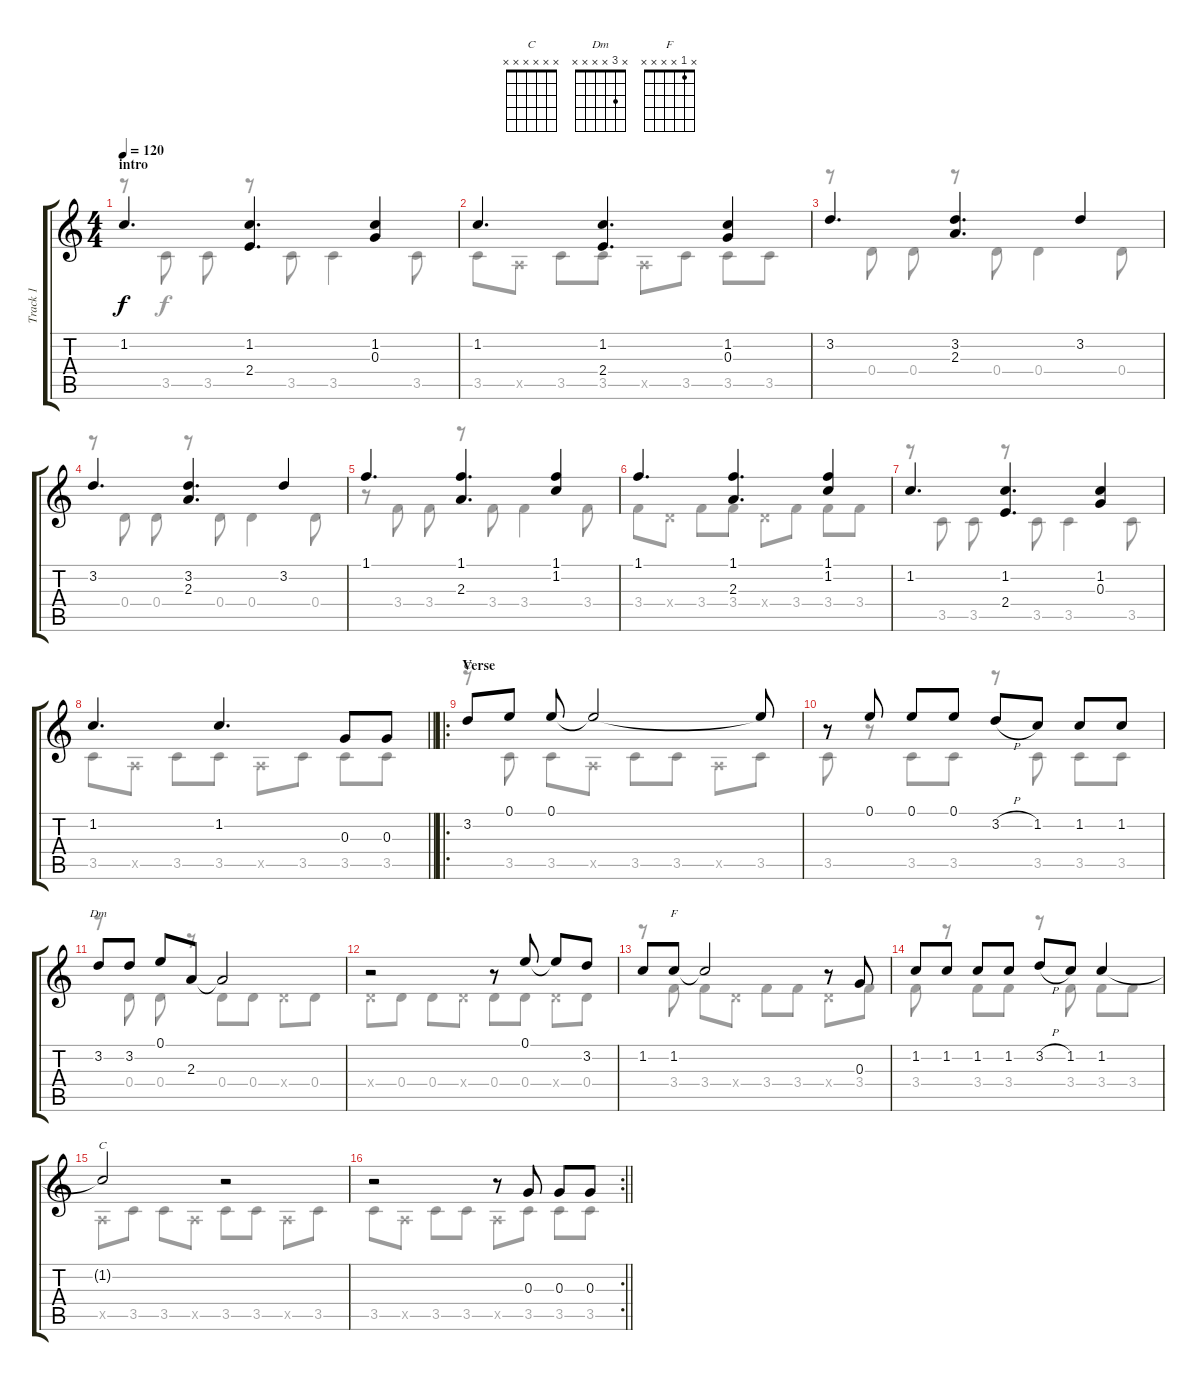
\track ("Track 1" "Track 1") {instrument acousticguitarsteel}
\staff {score tabs}
\tuning (E4 B3 G3 D3 A2 E2) {hide}
\chord ("C" x 3 x x x x)
\chord ("Dm" x 3 x x x x)
\chord ("F" x 1 x x x x)
\chord ("C" x x x x x x)
\voice
\ts (4 4)
\section ("" "intro")
\tempo 120
\clef g2
\ks c
1.2.4{d dy f instrument acousticguitarsteel} (1.2 2.4).4{d} (1.2 0.3).4 |
1.2.4{d} (1.2 2.4).4{d} (1.2 0.3).4 |
3.2.4{d} (3.2 2.3).4{d} 3.2.4 |
3.2.4{d} (3.2 2.3).4{d} 3.2.4 |
1.1.4{d} (1.1 2.3).4{d} (1.1 1.2).4 |
1.1.4{d} (1.1 2.3).4{d} (1.1 1.2).4 |
1.2.4{d} (1.2 2.4).4{d} (1.2 0.3).4 |
\barLineRight lightlight
1.2.4{d} 1.2.4{d} 0.3.8 0.3.8 |
\ro
\section ("" "Verse")
3.2.8{ch "C"} 0.1.8 0.1.8 0.1{t}.2 0.1{t}.8 |
r.8 0.1.8 0.1.8 0.1.8 3.2{h}.8 1.2.8 1.2.8 1.2.8 |
3.2.8{ch "Dm"} 3.2.8 0.1.8 2.3.8 2.3{t}.2 |
r.2 r.8 0.1.8 0.1{t}.8 3.2.8 |
1.2.8 1.2.8{ch "F"} 1.2{t}.2 r.8 0.3.8 |
1.2.8 1.2.8 1.2.8 1.2.8 3.2{h}.8 1.2.8 1.2.4 |
1.2{t}.2{ch "C"} r.2 |
\rc 2
\barLineRight lightlight
r.2 r.8 0.3.8 0.3.8 0.3.8
\voice
\clef g2
\ottava regular
\simile none
\ks c
r.8{dy f} 3.5.8 3.5.8 r.8 3.5.8 3.5.4 3.5.8 |
3.5.8 0.5{x}.8 3.5.8 3.5.8 0.5{x}.8 3.5.8 3.5.8 3.5.8 |
r.8 0.4.8 0.4.8 r.8 0.4.8 0.4.4 0.4.8 |
r.8 0.4.8 0.4.8 r.8 0.4.8 0.4.4 0.4.8 |
r.8 3.4.8 3.4.8 r.8 3.4.8 3.4.4 3.4.8 |
3.4.8 0.4{x}.8 3.4.8 3.4.8 0.4{x}.8 3.4.8 3.4.8 3.4.8 |
r.8 3.5.8 3.5.8 r.8 3.5.8 3.5.4 3.5.8 |
\barLineRight lightlight
3.5.8 0.5{x}.8 3.5.8 3.5.8 0.5{x}.8 3.5.8 3.5.8 3.5.8 |
r.8 3.5.8 3.5.8 0.5{x}.8 3.5.8 3.5.8 0.5{x}.8 3.5.8 |
3.5.8 r.8 3.5.8 3.5.8 r.8 3.5.8 3.5.8 3.5.8 |
r.8 0.4.8 0.4.8 r.8 0.4.8 0.4.8 0.4{x}.8 0.4.8 |
0.4{x}.8 0.4.8 0.4.8 0.4{x}.8 0.4.8 0.4.8 0.4{x}.8 0.4.8 |
r.8 3.4.8 3.4.8 0.4{x}.8 3.4.8 3.4.8 0.4{x}.8 3.4.8 |
3.4.8 r.8 3.4.8 3.4.8 r.8 3.4.8 3.4.8 3.4.8 |
0.5{x}.8 3.5.8 3.5.8 0.5{x}.8 3.5.8 3.5.8 0.5{x}.8 3.5.8 |
\barLineRight lightlight
3.5.8 0.5{x}.8 3.5.8 3.5.8 0.5{x}.8 3.5.8 3.5.8 3.5.8
